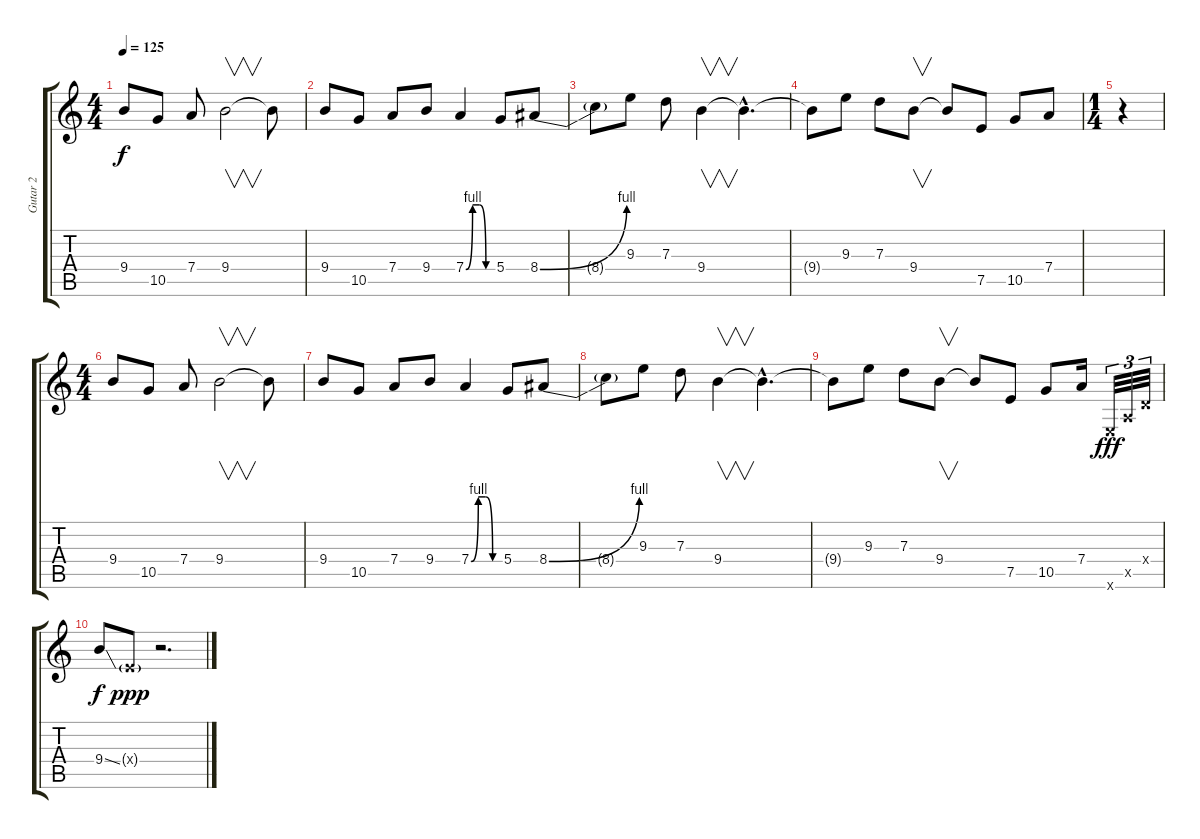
\track ("Gutar 2" "Gutar 2") {instrument overdrivenguitar}
\staff {score tabs}
\tuning (E4 B3 G3 D3 A2 E2) {hide}
\ts (4 4)
\tempo 125
\clef g2
\ks c
9.4.8{dy f} 10.5.8 7.4.8 9.4.2{v} 9.4{t}.8 |
9.4.8 10.5.8 7.4.8 9.4.8 7.4{be (custom 0 0 15 4 30 4 45 0 60 0)}.4 5.4.8 8.4{be (bend 0 0 60 4)}.8 |
8.4{t}.8 9.3.8 7.3.8 9.4.4{v} 9.4{hac t}.4{d} |
9.4{t}.8 9.3.8 7.3.8 9.4.8{v} 9.4{t}.8 7.5.8 10.5.8 7.4.8 |
\ts (1 4)
r.4 |
\ts (4 4)
9.4.8 10.5.8 7.4.8 9.4.2{v} 9.4{t}.8 |
9.4.8 10.5.8 7.4.8 9.4.8 7.4{be (custom 0 0 15 4 30 4 45 0 60 0)}.4 5.4.8 8.4{be (bend 0 0 60 4)}.8 |
8.4{t}.8 9.3.8 7.3.8 9.4.4{v} 9.4{hac t}.4{d} |
9.4{t}.8 9.3.8 7.3.8 9.4.8{v} 9.4{t}.8 7.5.8 10.5.8 7.4.16 0.6{x}.32{tu (3 2) dy fff} 0.5{x}.32{tu (3 2)} 0.4{x}.32{tu (3 2)} |
9.4{ss}.8{dy f} 2.4{g x}.8{dy ppp} r.2{d}
